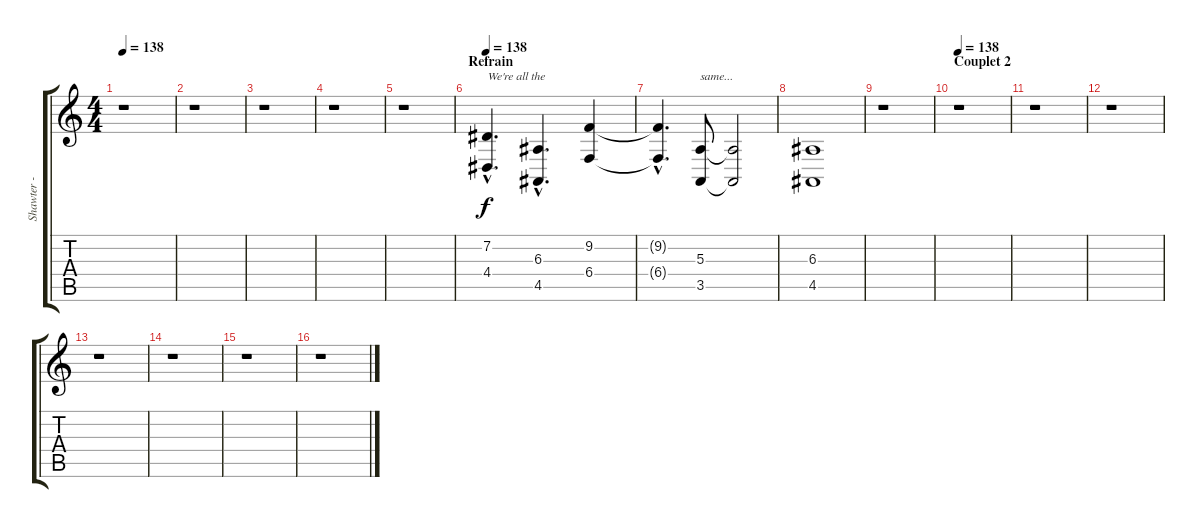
\track ("Shawter - Choeurs" "Shawter - ") {instrument cello}
\staff {score tabs}
\tuning (Db4 Ab3 E3 B2 Gb2 B1) {hide}
\ts (4 4)
\tempo 138
\clef g2
\ks c
r.1{dy f} |
r.1 |
r.1 |
r.1 |
r.1 |
\section ("" "Refrain")
\tempo 138
(7.2{hac} 4.4{hac}).4{d txt "We're all the" volume 12 balance 8 instrument cello} (6.3{hac} 4.5{hac}).4{d} (9.2 6.4).4 |
(9.2{hac t} 6.4{hac t}).4{d} (5.3 3.5).8{txt "same..."} (5.3{t} 3.5{t}).2 |
(6.3 4.5).1 |
r.1 |
\section ("" "Couplet 2")
\tempo 138
r.1 |
r.1 |
r.1 |
r.1 |
r.1 |
r.1 |
r.1
